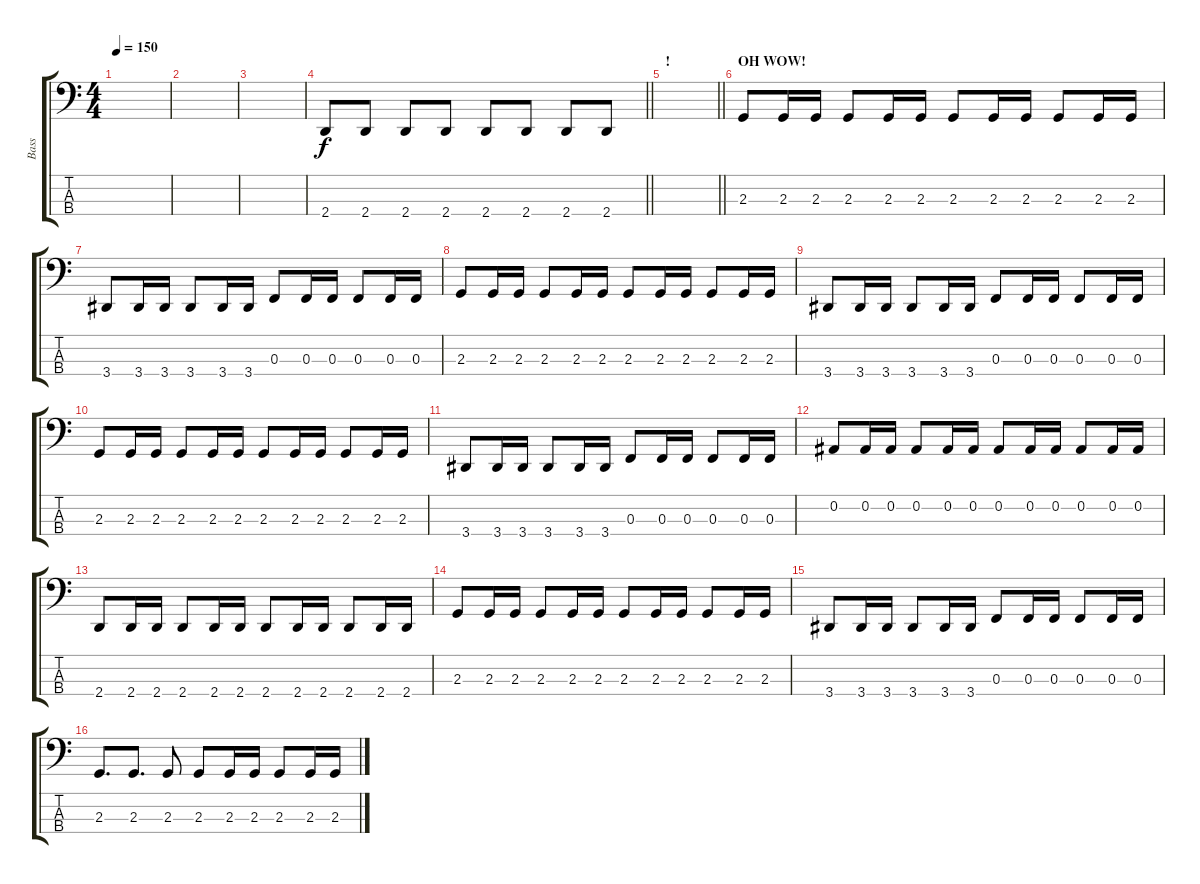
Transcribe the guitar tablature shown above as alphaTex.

\track ("Bass" "Bass") {instrument electricbasspick}
\staff {score tabs}
\tuning (Eb2 Bb1 F1 C1) {hide}
\ts (4 4)
\tempo 150
\clef f4
\ks c
|
|
|
\barLineRight lightlight
2.4.8 2.4.8 2.4.8 2.4.8 2.4.8 2.4.8 2.4.8 2.4.8 |
\section ("" "!")
\barLineRight lightlight
|
\section ("" "OH WOW!")
2.3.8 2.3.16 2.3.16 2.3.8 2.3.16 2.3.16 2.3.8 2.3.16 2.3.16 2.3.8 2.3.16 2.3.16 |
3.4.8 3.4.16 3.4.16 3.4.8 3.4.16 3.4.16 0.3.8 0.3.16 0.3.16 0.3.8 0.3.16 0.3.16 |
2.3.8 2.3.16 2.3.16 2.3.8 2.3.16 2.3.16 2.3.8 2.3.16 2.3.16 2.3.8 2.3.16 2.3.16 |
3.4.8 3.4.16 3.4.16 3.4.8 3.4.16 3.4.16 0.3.8 0.3.16 0.3.16 0.3.8 0.3.16 0.3.16 |
2.3.8 2.3.16 2.3.16 2.3.8 2.3.16 2.3.16 2.3.8 2.3.16 2.3.16 2.3.8 2.3.16 2.3.16 |
3.4.8 3.4.16 3.4.16 3.4.8 3.4.16 3.4.16 0.3.8 0.3.16 0.3.16 0.3.8 0.3.16 0.3.16 |
0.2.8 0.2.16 0.2.16 0.2.8 0.2.16 0.2.16 0.2.8 0.2.16 0.2.16 0.2.8 0.2.16 0.2.16 |
2.4.8 2.4.16 2.4.16 2.4.8 2.4.16 2.4.16 2.4.8 2.4.16 2.4.16 2.4.8 2.4.16 2.4.16 |
2.3.8 2.3.16 2.3.16 2.3.8 2.3.16 2.3.16 2.3.8 2.3.16 2.3.16 2.3.8 2.3.16 2.3.16 |
3.4.8 3.4.16 3.4.16 3.4.8 3.4.16 3.4.16 0.3.8 0.3.16 0.3.16 0.3.8 0.3.16 0.3.16 |
2.3.8{d} 2.3.8{d} 2.3.8 2.3.8 2.3.16 2.3.16 2.3.8 2.3.16 2.3.16
